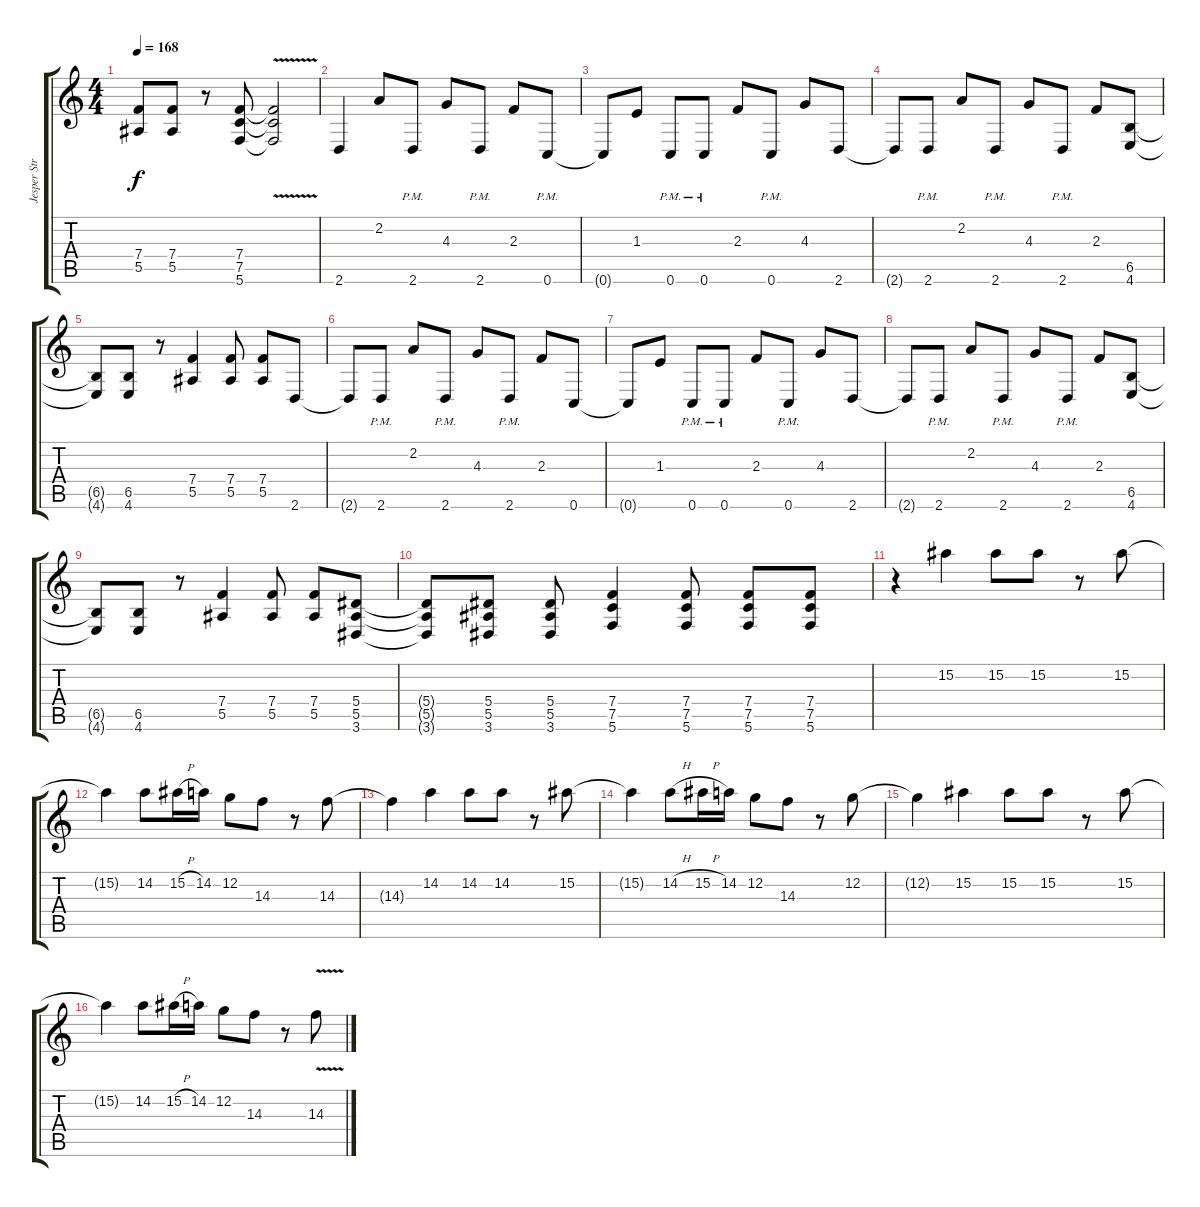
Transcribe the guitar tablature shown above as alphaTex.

\track ("Jesper Strömblad" "Jesper Str") {instrument distortionguitar}
\staff {score tabs}
\tuning (C4 G3 Eb3 Bb2 F2 C2) {hide}
\ts (4 4)
\tempo 168
\clef g2
\ks c
(7.4{t} 5.5{t}).8{dy f} (7.4 5.5).8 r.8 (7.4 7.5 5.6).8 (7.4{v t} 7.5{v t} 5.6{v t}).2 |
2.6.4 2.2.8 2.6{pm}.8 4.3.8 2.6{pm}.8 2.3.8 0.6{pm}.8 |
0.6{t}.8 1.3.8 0.6{pm}.8 0.6{pm}.8 2.3.8 0.6{pm}.8 4.3.8 2.6.8 |
2.6{t}.8 2.6{pm}.8 2.2.8 2.6{pm}.8 4.3.8 2.6{pm}.8 2.3.8 (6.5 4.6).8 |
(6.5{t} 4.6{t}).8 (6.5 4.6).8 r.8 (7.4 5.5).4 (7.4 5.5).8 (7.4 5.5).8 2.6.8 |
2.6{t}.8 2.6{pm}.8 2.2.8 2.6{pm}.8 4.3.8 2.6{pm}.8 2.3.8 0.6.8 |
0.6{t}.8 1.3.8 0.6{pm}.8 0.6{pm}.8 2.3.8 0.6{pm}.8 4.3.8 2.6.8 |
2.6{t}.8 2.6{pm}.8 2.2.8 2.6{pm}.8 4.3.8 2.6{pm}.8 2.3.8 (6.5 4.6).8 |
(6.5{t} 4.6{t}).8 (6.5 4.6).8 r.8 (7.4 5.5).4 (7.4 5.5).8 (7.4 5.5).8 (5.4 5.5 3.6).8 |
(5.4{t} 5.5{t} 3.6{t}).8 (5.4 5.5 3.6).8 (5.4 5.5 3.6).8 (7.4 7.5 5.6).4 (7.4 7.5 5.6).8 (7.4 7.5 5.6).8 (7.4 7.5 5.6).8 |
r.4{balance 4} 15.2.4 15.2.8 15.2.8 r.8 15.2.8 |
15.2{t}.4 14.2.8 15.2{h}.16 14.2.16 12.2.8 14.3.8 r.8 14.3.8 |
14.3{t}.4 14.2.4 14.2.8 14.2.8 r.8 15.2.8 |
15.2{t}.4 14.2{h}.8 15.2{h}.16 14.2.16 12.2.8 14.3.8 r.8 12.2.8 |
12.2{t}.4 15.2.4 15.2.8 15.2.8 r.8 15.2.8 |
15.2{t}.4 14.2.8 15.2{h}.16 14.2.16 12.2.8 14.3.8 r.8 14.3{v}.8
